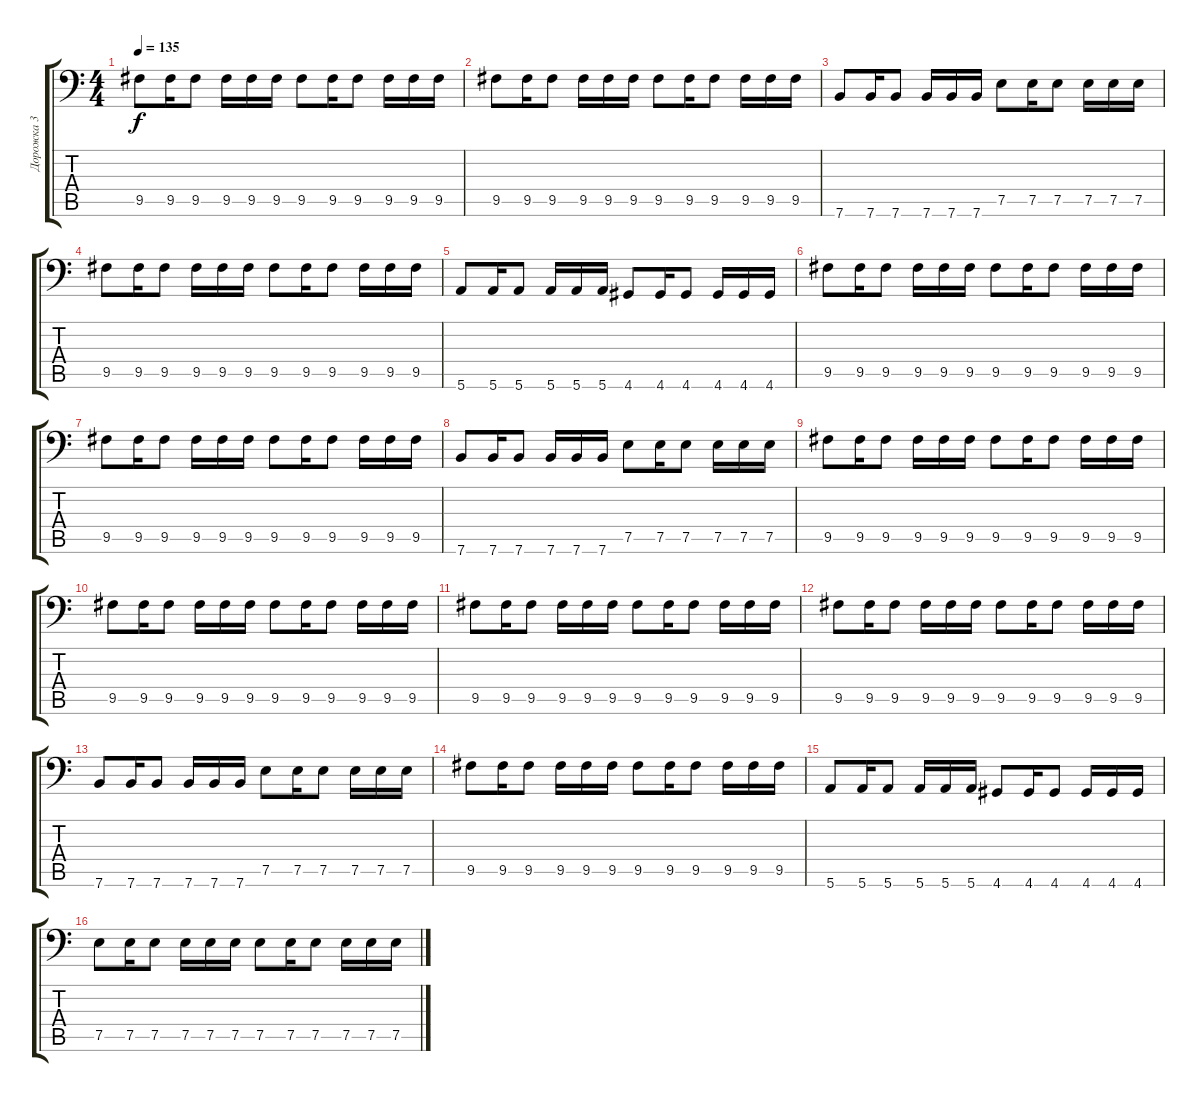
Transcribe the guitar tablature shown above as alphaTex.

\track ("Дорожка 3" "Дорожка 3") {instrument acousticbass}
\staff {score tabs}
\tuning (E3 B2 G2 D2 A1 E1) {hide}
\ts (4 4)
\tempo 135
\clef f4
\ks c
9.5.8{dy f} 9.5.16 9.5.8 9.5.16 9.5.16 9.5.16 9.5.8 9.5.16 9.5.8 9.5.16 9.5.16 9.5.16 |
9.5.8 9.5.16 9.5.8 9.5.16 9.5.16 9.5.16 9.5.8 9.5.16 9.5.8 9.5.16 9.5.16 9.5.16 |
7.6.8 7.6.16 7.6.8 7.6.16 7.6.16 7.6.16 7.5.8 7.5.16 7.5.8 7.5.16 7.5.16 7.5.16 |
9.5.8 9.5.16 9.5.8 9.5.16 9.5.16 9.5.16 9.5.8 9.5.16 9.5.8 9.5.16 9.5.16 9.5.16 |
5.6.8 5.6.16 5.6.8 5.6.16 5.6.16 5.6.16 4.6.8 4.6.16 4.6.8 4.6.16 4.6.16 4.6.16 |
9.5.8 9.5.16 9.5.8 9.5.16 9.5.16 9.5.16 9.5.8 9.5.16 9.5.8 9.5.16 9.5.16 9.5.16 |
9.5.8 9.5.16 9.5.8 9.5.16 9.5.16 9.5.16 9.5.8 9.5.16 9.5.8 9.5.16 9.5.16 9.5.16 |
7.6.8 7.6.16 7.6.8 7.6.16 7.6.16 7.6.16 7.5.8 7.5.16 7.5.8 7.5.16 7.5.16 7.5.16 |
9.5.8 9.5.16 9.5.8 9.5.16 9.5.16 9.5.16 9.5.8 9.5.16 9.5.8 9.5.16 9.5.16 9.5.16 |
9.5.8 9.5.16 9.5.8 9.5.16 9.5.16 9.5.16 9.5.8 9.5.16 9.5.8 9.5.16 9.5.16 9.5.16 |
9.5.8 9.5.16 9.5.8 9.5.16 9.5.16 9.5.16 9.5.8 9.5.16 9.5.8 9.5.16 9.5.16 9.5.16 |
9.5.8 9.5.16 9.5.8 9.5.16 9.5.16 9.5.16 9.5.8 9.5.16 9.5.8 9.5.16 9.5.16 9.5.16 |
7.6.8 7.6.16 7.6.8 7.6.16 7.6.16 7.6.16 7.5.8 7.5.16 7.5.8 7.5.16 7.5.16 7.5.16 |
9.5.8 9.5.16 9.5.8 9.5.16 9.5.16 9.5.16 9.5.8 9.5.16 9.5.8 9.5.16 9.5.16 9.5.16 |
5.6.8 5.6.16 5.6.8 5.6.16 5.6.16 5.6.16 4.6.8 4.6.16 4.6.8 4.6.16 4.6.16 4.6.16 |
7.5.8 7.5.16 7.5.8 7.5.16 7.5.16 7.5.16 7.5.8 7.5.16 7.5.8 7.5.16 7.5.16 7.5.16
